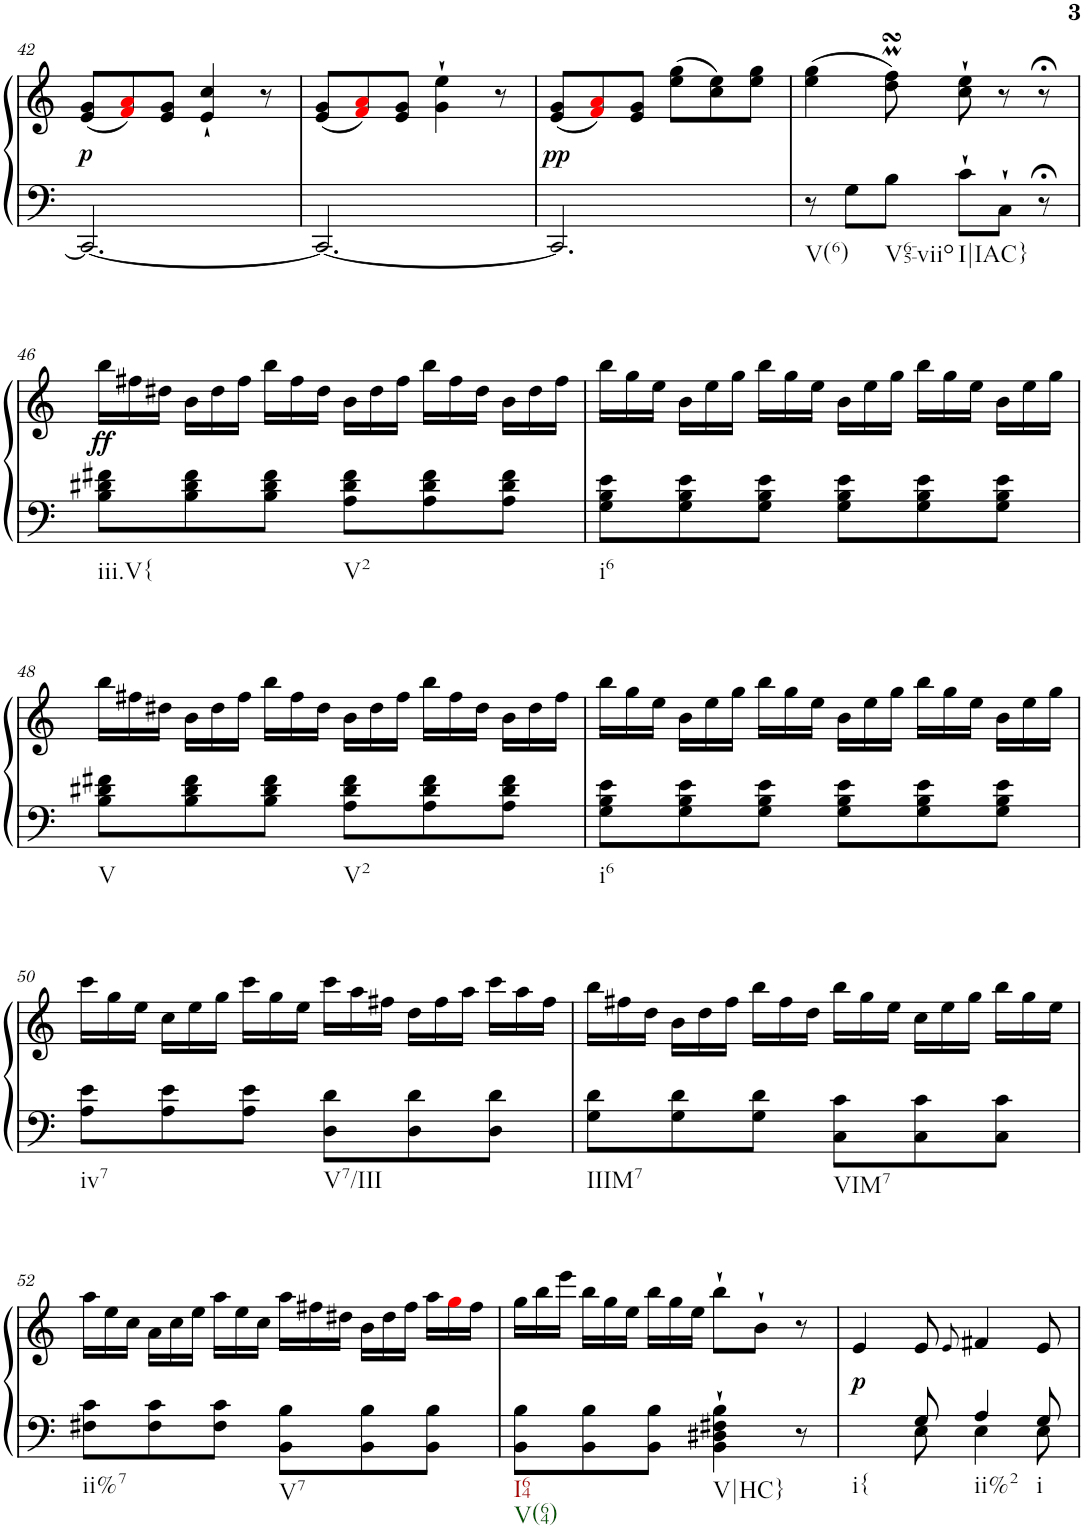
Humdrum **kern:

**kern	**kern	**dynam
*part1	*part1	*part1
*staff2	*staff1	*staff1/2
*I"Harpsichord	*	*
*I'Hch.	*	*
!!LO:PB:g=z
*clefF4	*clefG2	*
*k[]	*k[]	*
*M6/8	*M6/8	*
=42	=42	=42
*^	*	*
!	!	!	!LO:DY:b
2.ryy	2.CC/_	(<8e/ 8g/L	p
.	.	8fi/ 8ai/)	.
.	.	8e/ 8g/J	.
.	.	4e/` 4cc/`	.
.	.	8r	.
=43	=43	=43	=43
2.ryy	2.CC/_	(<8e/ 8g/L	.
.	.	8fi/ 8ai/)	.
.	.	8e/ 8g/J	.
.	.	4g\` 4ee\`	.
.	.	8r	.
=44	=44	=44	=44
!	!	!	!LO:DY:b
2.ryy	2.CC/]	(<8e/ 8g/L	pp
.	.	8fi/ 8ai/)	.
.	.	8e/ 8g/J	.
.	.	(>8ee\ 8gg\L	.
.	.	8cc\ 8ee\)	.
.	.	8ee\ 8gg\J	.
*v	*v	*	*
=45	=45	=45
!LO:TX:b:t=V(6)	!	!
8r	(>4ee\ 4gg\	.
8G\L	.	.
!LO:TX:b:t=V65-viio	!	!
8B\J	8dd\MsSSS 8ff\MsSSS)	.
!LO:TX:b:t=I|IAC}	!	!
8c`\L	8cc\` 8ee\`	.
8C`\J	8r	.
8r;<	8r;<	.
!!LO:LB:g=z
=46	=46	=46
*	*Xtuplet	*
!LO:TX:b:t=iii.V{	!	!
!	!	!LO:DY:b
8B\ 8d#X\ 8f#X\L	24bb\LL	ff
.	24ff#X\	.
.	24dd#X\JJ	.
8B\ 8d#\ 8f#\	24b\LL	.
.	24dd#\	.
.	24ff#\JJ	.
8B\ 8d#\ 8f#\J	24bb\LL	.
.	24ff#\	.
.	24dd#\JJ	.
!LO:TX:b:t=V2	!	!
8A\ 8d#\ 8f#\L	24b\LL	.
.	24dd#\	.
.	24ff#\JJ	.
8A\ 8d#\ 8f#\	24bb\LL	.
.	24ff#\	.
.	24dd#\JJ	.
8A\ 8d#\ 8f#\J	24b\LL	.
.	24dd#\	.
.	24ff#\JJ	.
=47	=47	=47
!LO:TX:b:t=i6	!	!
8G\ 8B\ 8e\L	24bb\LL	.
.	24gg\	.
.	24ee\JJ	.
8G\ 8B\ 8e\	24b\LL	.
.	24ee\	.
.	24gg\JJ	.
8G\ 8B\ 8e\J	24bb\LL	.
.	24gg\	.
.	24ee\JJ	.
8G\ 8B\ 8e\L	24b\LL	.
.	24ee\	.
.	24gg\JJ	.
8G\ 8B\ 8e\	24bb\LL	.
.	24gg\	.
.	24ee\JJ	.
8G\ 8B\ 8e\J	24b\LL	.
.	24ee\	.
.	24gg\JJ	.
!!LO:LB:g=z
=48	=48	=48
!LO:TX:b:t=V	!	!
8B\ 8d#X\ 8f#X\L	24bb\LL	.
.	24ff#X\	.
.	24dd#X\JJ	.
8B\ 8d#\ 8f#\	24b\LL	.
.	24dd#\	.
.	24ff#\JJ	.
8B\ 8d#\ 8f#\J	24bb\LL	.
.	24ff#\	.
.	24dd#\JJ	.
!LO:TX:b:t=V2	!	!
8A\ 8d#\ 8f#\L	24b\LL	.
.	24dd#\	.
.	24ff#\JJ	.
8A\ 8d#\ 8f#\	24bb\LL	.
.	24ff#\	.
.	24dd#\JJ	.
8A\ 8d#\ 8f#\J	24b\LL	.
.	24dd#\	.
.	24ff#\JJ	.
=49	=49	=49
!LO:TX:b:t=i6	!	!
8G\ 8B\ 8e\L	24bb\LL	.
.	24gg\	.
.	24ee\JJ	.
8G\ 8B\ 8e\	24b\LL	.
.	24ee\	.
.	24gg\JJ	.
8G\ 8B\ 8e\J	24bb\LL	.
.	24gg\	.
.	24ee\JJ	.
8G\ 8B\ 8e\L	24b\LL	.
.	24ee\	.
.	24gg\JJ	.
8G\ 8B\ 8e\	24bb\LL	.
.	24gg\	.
.	24ee\JJ	.
8G\ 8B\ 8e\J	24b\LL	.
.	24ee\	.
.	24gg\JJ	.
!!LO:LB:g=z
=50	=50	=50
!LO:TX:b:t=iv7	!	!
8A\ 8e\L	24ccc\LL	.
.	24gg\	.
.	24ee\JJ	.
8A\ 8e\	24cc\LL	.
.	24ee\	.
.	24gg\JJ	.
8A\ 8e\J	24ccc\LL	.
.	24gg\	.
.	24ee\JJ	.
!LO:TX:b:t=V7/III	!	!
8D\ 8d\L	24ccc\LL	.
.	24aa\	.
.	24ff#X\JJ	.
8D\ 8d\	24dd\LL	.
.	24ff#\	.
.	24aa\JJ	.
8D\ 8d\J	24ccc\LL	.
.	24aa\	.
.	24ff#\JJ	.
=51	=51	=51
!LO:TX:b:t=IIIM7	!	!
8G\ 8d\L	24bb\LL	.
.	24ff#X\	.
.	24dd\JJ	.
8G\ 8d\	24b\LL	.
.	24dd\	.
.	24ff#\JJ	.
8G\ 8d\J	24bb\LL	.
.	24ff#\	.
.	24dd\JJ	.
!LO:TX:b:t=VIM7	!	!
8C\ 8c\L	24bb\LL	.
.	24gg\	.
.	24ee\JJ	.
8C\ 8c\	24cc\LL	.
.	24ee\	.
.	24gg\JJ	.
8C\ 8c\J	24bb\LL	.
.	24gg\	.
.	24ee\JJ	.
!!LO:LB:g=z
=52	=52	=52
!LO:TX:b:t=ii%7	!	!
8F#X\ 8c\L	24aa\LL	.
.	24ee\	.
.	24cc\JJ	.
8F#\ 8c\	24a\LL	.
.	24cc\	.
.	24ee\JJ	.
8F#\ 8c\J	24aa\LL	.
.	24ee\	.
.	24cc\JJ	.
!LO:TX:b:t=V7	!	!
8BB\ 8B\L	24aa\LL	.
.	24ff#X\	.
.	24dd#X\JJ	.
8BB\ 8B\	24b\LL	.
.	24dd#\	.
.	24ff#\JJ	.
8BB\ 8B\J	24aa\LL	.
.	24ggi\	.
.	24ff#\JJ	.
=53	=53	=53
!LO:TX:b:t=I64	!	!
!LO:TX:b:t=V(64)	!	!
8BB\ 8B\L	24gg\LL	.
.	24bb\	.
.	24eee\JJ	.
8BB\ 8B\	24bb\LL	.
.	24gg\	.
.	24ee\JJ	.
8BB\ 8B\J	24bb\LL	.
.	24gg\	.
.	24ee\JJ	.
!LO:TX:b:t=V|HC}	!	!
4BB\` 4D#X\` 4F#X\` 4B\`	8bb`\L	.
.	8b`\J	.
8r	8r	.
=54	=54	=54
*^	*	*
!LO:TX:b:t=i{	!	!	!
!	!	!	!LO:DY:b
4ryy	4ryy	4e/	p
8G/	8E\	8e/	.
.	.	8qe/	.
!LO:TX:b:t=ii%2	!	!	!
4A/	4E\	4f#X/	.
!LO:TX:b:t=i	!	!	!
8G/	8E\	8e/	.
*v	*v	*	*
=	=	=
*-	*-	*-
